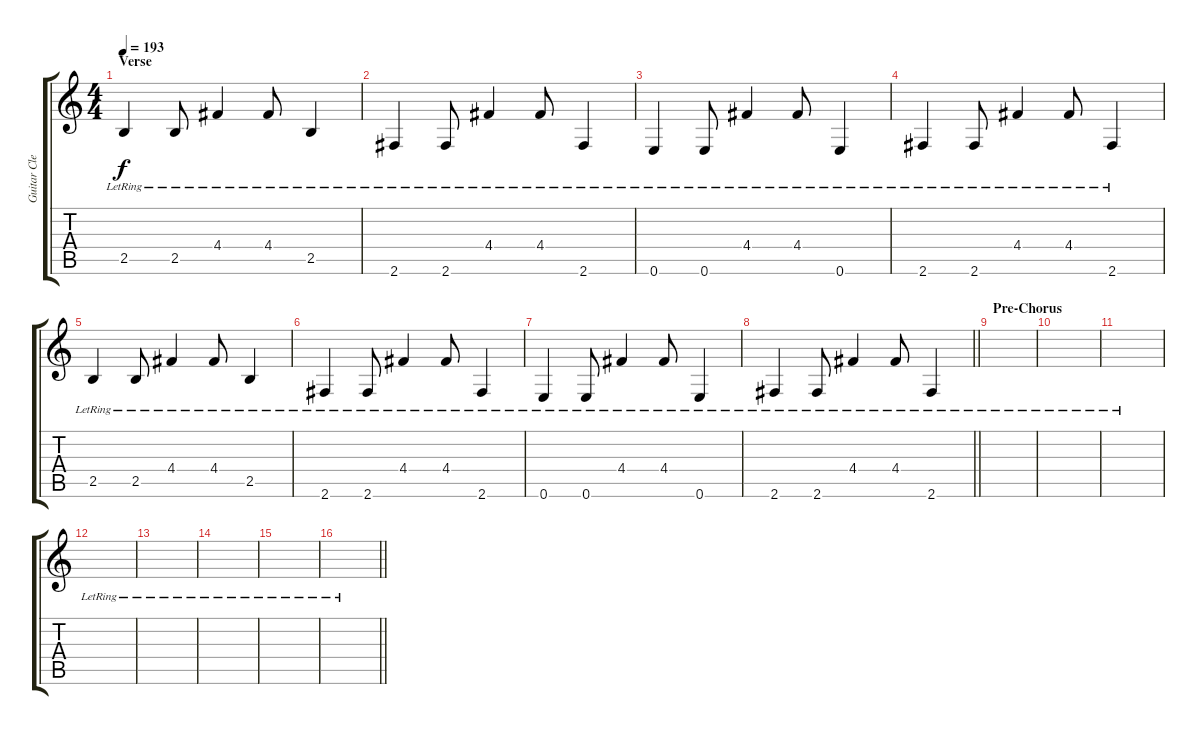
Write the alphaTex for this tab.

\track ("Guitar Clean" "Guitar Cle") {instrument electricguitarclean}
\staff {score tabs}
\tuning (E4 B3 G3 D3 A2 E2) {hide}
\ts (4 4)
\section ("" "Verse")
\tempo 193
\clef g2
\ks c
2.5{lr}.4{dy f} 2.5{lr}.8 4.4{lr}.4 4.4{lr}.8 2.5{lr}.4 |
2.6{lr}.4 2.6{lr}.8 4.4{lr}.4 4.4{lr}.8 2.6{lr}.4 |
0.6{lr}.4 0.6{lr}.8 4.4{lr}.4 4.4{lr}.8 0.6{lr}.4 |
2.6{lr}.4 2.6{lr}.8 4.4{lr}.4 4.4{lr}.8 2.6{lr}.4 |
2.5{lr}.4 2.5{lr}.8 4.4{lr}.4 4.4{lr}.8 2.5{lr}.4 |
2.6{lr}.4 2.6{lr}.8 4.4{lr}.4 4.4{lr}.8 2.6{lr}.4 |
0.6{lr}.4 0.6{lr}.8 4.4{lr}.4 4.4{lr}.8 0.6{lr}.4 |
\barLineRight lightlight
2.6{lr}.4 2.6{lr}.8 4.4{lr}.4 4.4{lr}.8 2.6{lr}.4 |
\section ("" "Pre-Chorus")
|
|
|
|
|
|
|
\barLineRight lightlight
